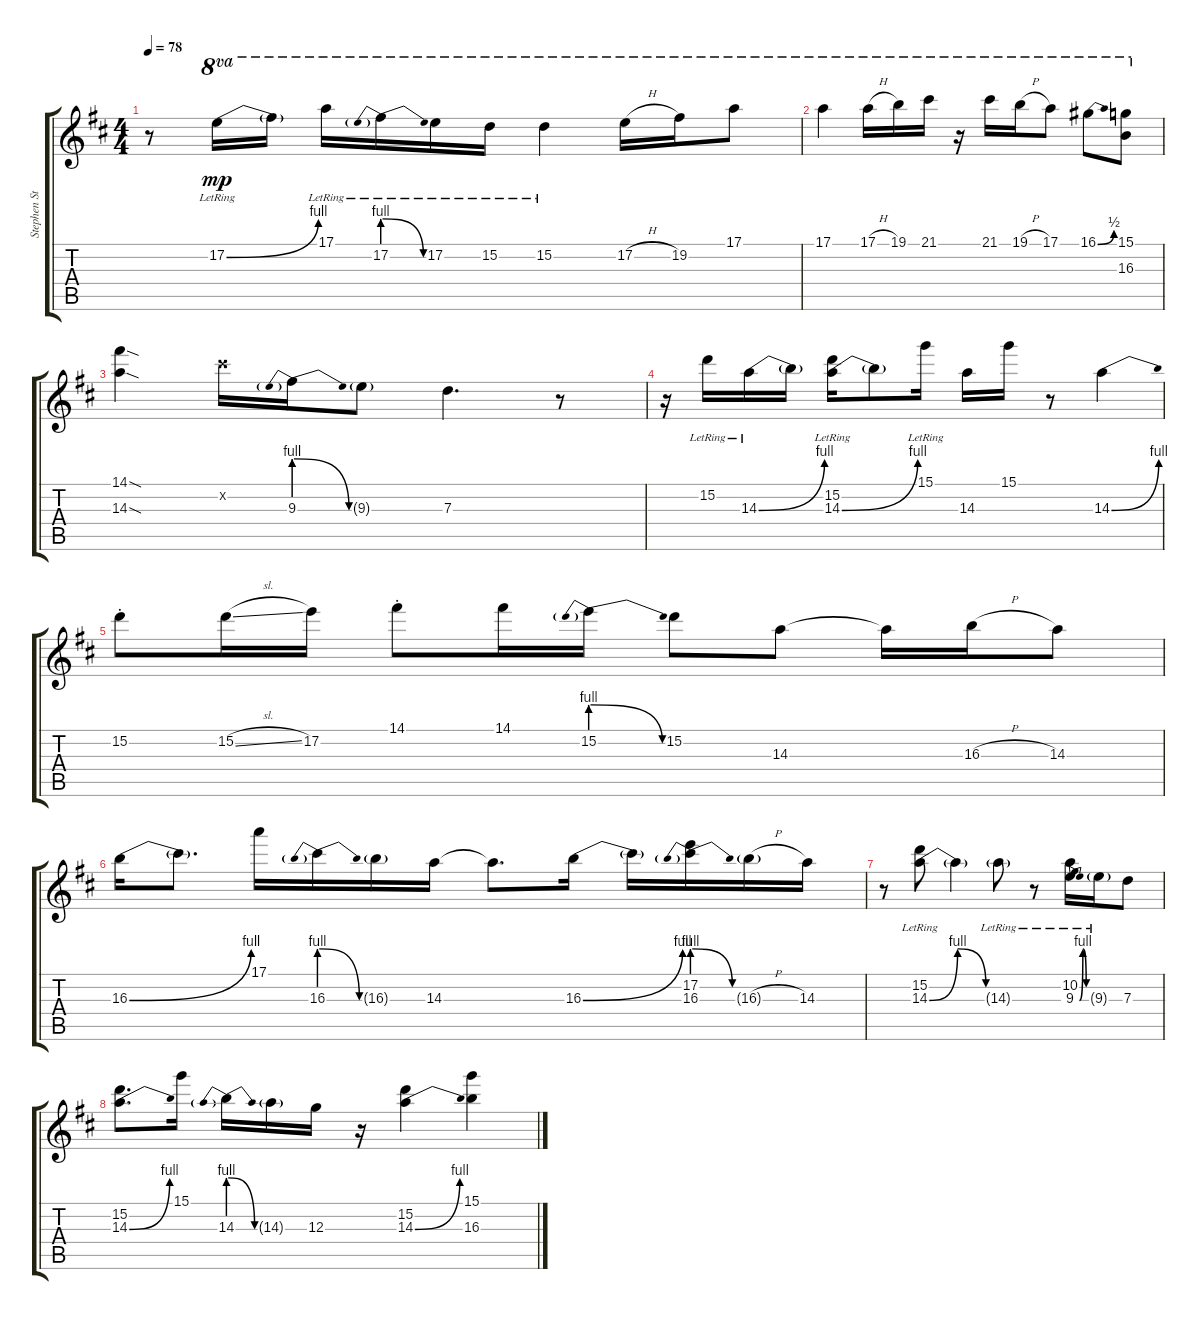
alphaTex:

\track ("Stephen Stills (lead)" "Stephen St") {instrument acousticguitarsteel}
\staff {score tabs}
\tuning (E4 B3 G3 D3 A2 D2) {hide}
\ts (4 4)
\tempo 78
\clef g2
\ks d
r.8{dy mp} 17.2{be (bend 0 0 60 4) lr}.16{ot 8va} 17.2{t}.16{ot 8va} 17.1{lr}.16{ot 8va} 17.2{be (prebendrelease 0 4 60 0) lr}.16{ot 8va} 17.2{lr}.16{ot 8va} 15.2{lr}.16{ot 8va} 15.2{lr}.4{ot 8va} 17.2{h}.16{ot 8va} 19.2.16{ot 8va} 17.1.8{ot 8va} |
17.1.4{ot 8va} 17.1{h}.16{ot 8va} 19.1.16{ot 8va} 21.1.16{ot 8va} r.16{ot 8va} 21.1.16{ot 8va} 19.1{h}.16{ot 8va} 17.1.8{ot 8va} 16.1{be (bend 0 0 60 2)}.8{ot 8va} (15.1 16.3).8{ot 8va} |
(14.1{sod} 14.3{sod}).4 14.2{x}.16 9.3{be (prebendrelease 0 4 60 0)}.16 9.3{g}.8 7.3.4{d} r.8 |
r.16 15.2{lr}.16 14.3{be (bend 0 0 60 4) lr}.16 14.3{t}.16 (15.2{lr} 14.3{be (bend 0 0 60 4) lr}).16 14.3{t}.8 15.1{lr}.16 14.3.16 15.1.16 r.8 14.3{be (bend 0 0 60 4)}.4 |
15.2{st}.8 15.2{sl}.16 17.2.16 14.1{st}.8 14.1.16 15.2{be (prebendrelease 0 4 60 0)}.16 15.2.8 14.3.8 14.3{t}.16 16.3{h}.16 14.3.8 |
16.3{be (bend 0 0 60 4)}.16 16.3{t}.8{d} 17.1.16 16.3{be (prebendrelease 0 4 60 0)}.16 16.3{g}.16 14.3.16 14.3{t}.8{d} 16.3{be (bend 0 0 60 4)}.16 16.3{t}.16 (17.2 16.3{be (prebendrelease 0 4 60 0)}).16 16.3{h g}.16 14.3.16 |
r.8 (15.2{lr} 14.3{be (bendrelease 0 0 20 4 20 4 60 0) lr}).8 14.3{t}.4 14.3{g lr}.8 r.8 (10.2{lr} 9.3{be (bendrelease 0 0 20 4 20 4 60 0) lr}).16{beam merge} 9.3{g lr}.16 7.3.8 |
(15.2 14.3{be (bend 0 0 60 4)}).8{d} 15.1.16 14.3{be (prebendrelease 0 4 60 0)}.16 14.3{g}.16 12.3.16 r.16 (15.2 14.3{be (bend 0 0 60 4)}).4 (15.1 16.3).4
